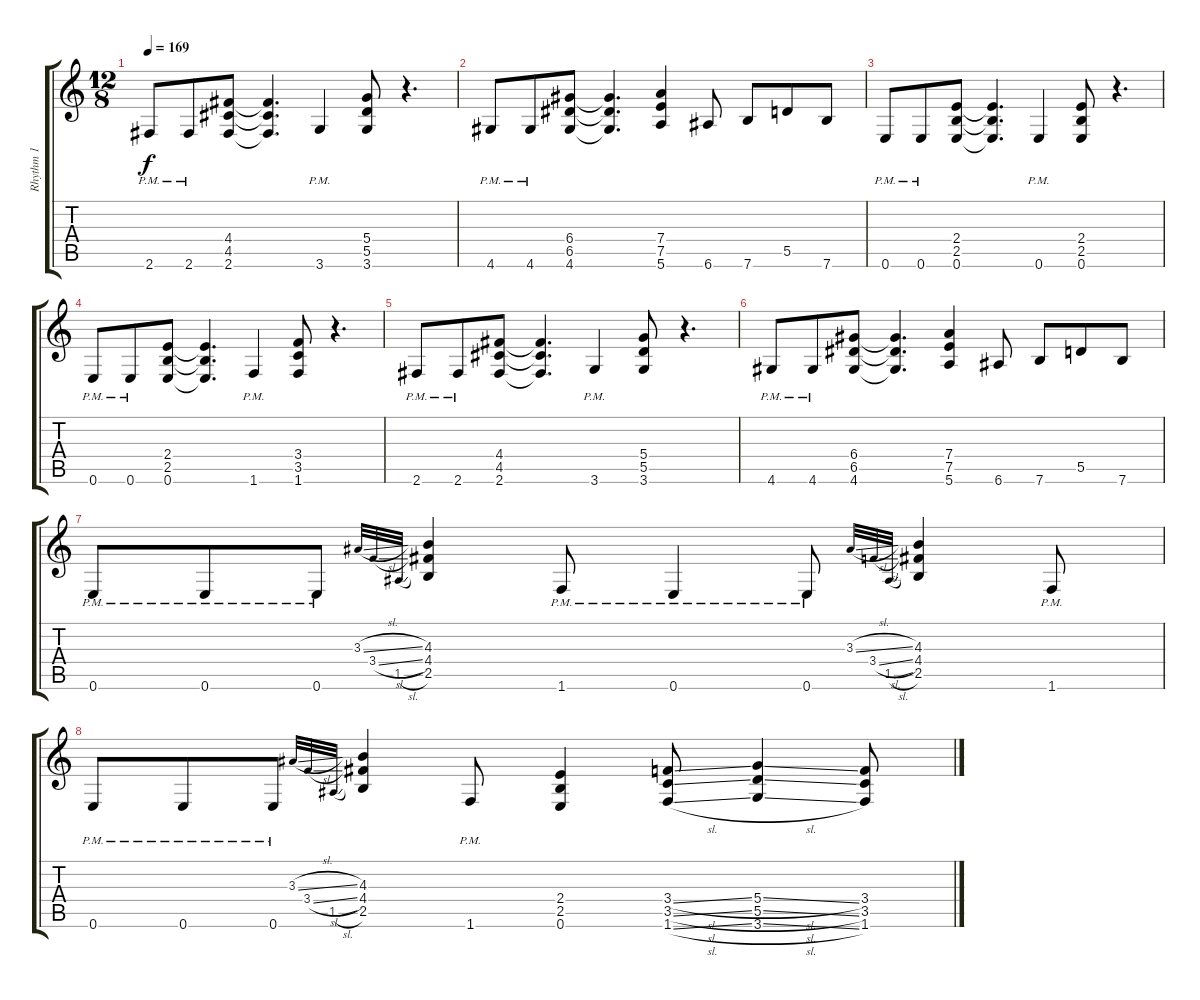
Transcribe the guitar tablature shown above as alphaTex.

\track ("Rhythm 1" "Rhythm 1") {instrument distortionguitar}
\staff {score tabs}
\tuning (E4 B3 G3 D3 A2 E2) {hide}
\ts (12 8)
\tempo 169
\clef g2
\ks c
2.6{pm}.8{dy f} 2.6{pm}.8 (4.4 4.5 2.6).8 (4.4{t} 4.5{t} 2.6{t}).4{d} 3.6{pm}.4 (5.4 5.5 3.6).8 r.4{d} |
4.6{pm}.8 4.6{pm}.8 (6.4 6.5 4.6).8 (6.4{t} 6.5{t} 4.6{t}).4{d} (7.4 7.5 5.6).4 6.6.8 7.6.8 5.5.8 7.6.8 |
0.6{pm}.8 0.6{pm}.8 (2.4 2.5 0.6).8 (2.4{t} 2.5{t} 0.6{t}).4{d} 0.6{pm}.4 (2.4 2.5 0.6).8 r.4{d} |
0.6{pm}.8 0.6{pm}.8 (2.4 2.5 0.6).8 (2.4{t} 2.5{t} 0.6{t}).4{d} 1.6{pm}.4 (3.4 3.5 1.6).8 r.4{d} |
2.6{pm}.8 2.6{pm}.8 (4.4 4.5 2.6).8 (4.4{t} 4.5{t} 2.6{t}).4{d} 3.6{pm}.4 (5.4 5.5 3.6).8 r.4{d} |
4.6{pm}.8 4.6{pm}.8 (6.4 6.5 4.6).8 (6.4{t} 6.5{t} 4.6{t}).4{d} (7.4 7.5 5.6).4 6.6.8 7.6.8 5.5.8 7.6.8 |
0.6{pm}.8 0.6{pm}.8 0.6{pm}.8 3.3{sl}.32{gr onbeat} 3.4{sl}.32{gr onbeat} 1.5{sl}.32{gr onbeat} (4.3 4.4 2.5).4 1.6{pm}.8 0.6{pm}.4 0.6{pm}.8 3.3{sl}.32{gr onbeat} 3.4{sl}.32{gr onbeat} 1.5{sl}.32{gr onbeat} (4.3 4.4 2.5).4 1.6{pm}.8 |
0.6{pm}.8 0.6{pm}.8 0.6{pm}.8 3.3{sl}.32{gr onbeat} 3.4{sl}.32{gr onbeat} 1.5{sl}.32{gr onbeat} (4.3 4.4 2.5).4 1.6{pm}.8 (2.4 2.5 0.6).4 (3.4{sl} 3.5{sl} 1.6{sl}).8 (5.4{sl} 5.5{sl} 3.6{sl}).4 (3.4 3.5 1.6).8
